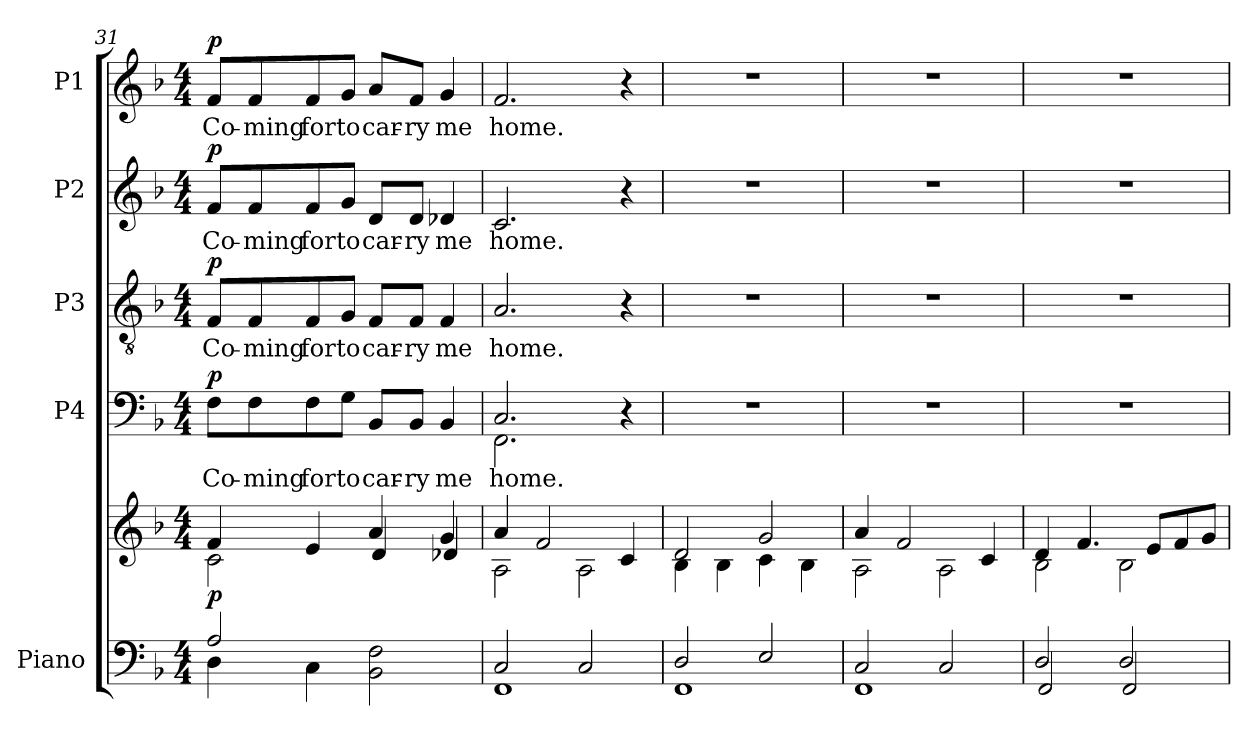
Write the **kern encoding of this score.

**kern	**kern	**dynam	**kern	**text	**dynam	**kern	**text	**dynam	**kern	**text	**dynam	**kern	**text	**dynam
*part5	*part5	*part5	*part4	*part4	*part4	*part3	*part3	*part3	*part2	*part2	*part2	*part1	*part1	*part1
*staff6	*staff5	*staff5/6	*staff4	*staff4	*staff4	*staff3	*staff3	*staff3	*staff2	*staff2	*staff2	*staff1	*staff1	*staff1
*I"Piano	*	*	*I"P4	*	*	*I"P3	*	*	*I"P2	*	*	*I"P1	*	*
*clefF4	*clefG2	*	*clefF4	*	*	*clefGv2	*	*	*clefG2	*	*	*clefG2	*	*
*	*	*	*	*	*	*ITrd7c12	*	*	*	*	*	*	*	*
*k[b-]	*k[b-]	*	*k[b-]	*	*	*k[b-]	*	*	*k[b-]	*	*	*k[b-]	*	*
*F:	*F:	*	*F:	*	*	*F:	*	*	*F:	*	*	*F:	*	*
*M4/4	*M4/4	*	*M4/4	*	*	*M4/4	*	*	*M4/4	*	*	*M4/4	*	*
=31	=31	=31	=31	=31	=31	=31	=31	=31	=31	=31	=31	=31	=31	=31
*^	*^	*	*	*	*	*	*	*	*	*	*	*	*	*
!	!	!	!	!	!	!LO:LY:b:color=#000000	!	!	!	!	!	!	!	!	!	!
*	*	*	*	*	*^	*	*	*	*	*	*	*	*	*	*	*
!	!	!	!	!	!	!	!	!	!	!LO:LY:b:color=#000000	!	!	!	!	!	!	!
!	!	!	!	!	!	!	!	!	!	!	!	!	!LO:LY:b:color=#000000	!	!	!	!
!	!	!	!	!	!	!	!	!	!	!	!	!	!	!	!	!LO:LY:b:color=#000000	!
2Ai/	4Di\	4fi/	2ci\	p	8Fi\L	2ryy	Co-	p	8FFi/L	Co-	p	8fi/L	Co-	p	8fi/L	Co-	p
!	!	!	!	!	!	!	!LO:LY:b:color=#000000	!	!	!	!	!	!	!	!	!	!
!	!	!	!	!	!	!	!	!	!	!LO:LY:b:color=#000000	!	!	!	!	!	!	!
!	!	!	!	!	!	!	!	!	!	!	!	!	!LO:LY:b:color=#000000	!	!	!	!
!	!	!	!	!	!	!	!	!	!	!	!	!	!	!	!	!LO:LY:b:color=#000000	!
.	.	.	.	.	8Fi\	.	-ming	.	8FFi/	-ming	.	8fi/	-ming	.	8fi/	-ming	.
!	!	!	!	!	!	!	!LO:LY:b:color=#000000	!	!	!	!	!	!	!	!	!	!
!	!	!	!	!	!	!	!	!	!	!LO:LY:b:color=#000000	!	!	!	!	!	!	!
!	!	!	!	!	!	!	!	!	!	!	!	!	!LO:LY:b:color=#000000	!	!	!	!
!	!	!	!	!	!	!	!	!	!	!	!	!	!	!	!	!LO:LY:b:color=#000000	!
.	4Ci\	4ei/	.	.	8Fi\	.	for	.	8FFi/	for	.	8fi/	for	.	8fi/	for	.
!	!	!	!	!	!	!	!LO:LY:b:color=#000000	!	!	!	!	!	!	!	!	!	!
!	!	!	!	!	!	!	!	!	!	!LO:LY:b:color=#000000	!	!	!	!	!	!	!
!	!	!	!	!	!	!	!	!	!	!	!	!	!LO:LY:b:color=#000000	!	!	!	!
!	!	!	!	!	!	!	!	!	!	!	!	!	!	!	!	!LO:LY:b:color=#000000	!
.	.	.	.	.	8Gi\J	.	to	.	8GGi/J	to	.	8gi/J	to	.	8gi/J	to	.
!	!	!	!	!	!	!	!LO:LY:b:color=#000000	!	!	!	!	!	!	!	!	!	!
!	!	!	!	!	!	!	!	!	!	!LO:LY:b:color=#000000	!	!	!	!	!	!	!
!	!	!	!	!	!	!	!	!	!	!	!	!	!LO:LY:b:color=#000000	!	!	!	!
!	!	!	!	!	!	!	!	!	!	!	!	!	!	!	!	!LO:LY:b:color=#000000	!
2BB-i\ 2Fi	2ryy	4ai/	4di/	.	8BB-i/L	2ryy	car-	.	8FFi/L	car-	.	8di/L	car-	.	8ai/L	car-	.
!	!	!	!	!	!	!	!LO:LY:b:color=#000000	!	!	!	!	!	!	!	!	!	!
!	!	!	!	!	!	!	!	!	!	!LO:LY:b:color=#000000	!	!	!	!	!	!	!
!	!	!	!	!	!	!	!	!	!	!	!	!	!LO:LY:b:color=#000000	!	!	!	!
!	!	!	!	!	!	!	!	!	!	!	!	!	!	!	!	!LO:LY:b:color=#000000	!
.	.	.	.	.	8BB-i/J	.	-ry	.	8FFi/J	-ry	.	8di/J	-ry	.	8fi/J	-ry	.
!	!	!	!	!	!	!	!LO:LY:b:color=#000000	!	!	!	!	!	!	!	!	!	!
!	!	!	!	!	!	!	!	!	!	!LO:LY:b:color=#000000	!	!	!	!	!	!	!
!	!	!	!	!	!	!	!	!	!	!	!	!	!LO:LY:b:color=#000000	!	!	!	!
!	!	!	!	!	!	!	!	!	!	!	!	!	!	!	!	!LO:LY:b:color=#000000	!
.	.	4gi/	4d-Xi/	.	4BB-i/	.	me	.	4FFi/	me	.	4d-Xi/	me	.	4gi/	me	.
=32	=32	=32	=32	=32	=32	=32	=32	=32	=32	=32	=32	=32	=32	=32	=32	=32	=32
!	!	!	!	!	!	!	!LO:LY:b:color=#000000	!	!	!	!	!	!	!	!	!	!
!	!	!	!	!	!	!	!	!	!	!LO:LY:b:color=#000000	!	!	!	!	!	!	!
!	!	!	!	!	!	!	!	!	!	!	!	!	!LO:LY:b:color=#000000	!	!	!	!
!	!	!	!	!	!	!	!	!	!	!	!	!	!	!	!	!LO:LY:b:color=#000000	!
2Ci/	1FFi	4ai/	2Ai\	.	2.Ci/	2.FFi\	home.	.	2.AAi/	home.	.	2.ci/	home.	.	2.fi/	home.	.
.	.	2fi/	.	.	.	.	.	.	.	.	.	.	.	.	.	.	.
2Ci/	.	.	2Ai\	.	.	.	.	.	.	.	.	.	.	.	.	.	.
.	.	4ci/	.	.	4r	4ryy	.	.	4r	.	.	4r	.	.	4r	.	.
*	*	*	*	*	*v	*v	*	*	*	*	*	*	*	*	*	*	*
=33	=33	=33	=33	=33	=33	=33	=33	=33	=33	=33	=33	=33	=33	=33	=33	=33
2Di/	1FFi	2di/	4B-i\	.	1r	.	.	1r	.	.	1r	.	.	1r	.	.
.	.	.	4B-i\	.	.	.	.	.	.	.	.	.	.	.	.	.
2Ei/	.	2gi/	4ci\	.	.	.	.	.	.	.	.	.	.	.	.	.
.	.	.	4B-i\	.	.	.	.	.	.	.	.	.	.	.	.	.
=34	=34	=34	=34	=34	=34	=34	=34	=34	=34	=34	=34	=34	=34	=34	=34	=34
2Ci/	1FFi	4ai/	2Ai\	.	1r	.	.	1r	.	.	1r	.	.	1r	.	.
.	.	2fi/	.	.	.	.	.	.	.	.	.	.	.	.	.	.
2Ci/	.	.	2Ai\	.	.	.	.	.	.	.	.	.	.	.	.	.
.	.	4ci/	.	.	.	.	.	.	.	.	.	.	.	.	.	.
=35	=35	=35	=35	=35	=35	=35	=35	=35	=35	=35	=35	=35	=35	=35	=35	=35
2Di/	2FFi/	4di/	2B-i\	.	1r	.	.	1r	.	.	1r	.	.	1r	.	.
.	.	4.fi/	.	.	.	.	.	.	.	.	.	.	.	.	.	.
2Di/	2FFi/	.	2B-i\	.	.	.	.	.	.	.	.	.	.	.	.	.
.	.	8ei/L	.	.	.	.	.	.	.	.	.	.	.	.	.	.
.	.	8fi/	.	.	.	.	.	.	.	.	.	.	.	.	.	.
.	.	8gi/J	.	.	.	.	.	.	.	.	.	.	.	.	.	.
*v	*v	*	*	*	*	*	*	*	*	*	*	*	*	*	*	*
*	*v	*v	*	*	*	*	*	*	*	*	*	*	*	*	*
=	=	=	=	=	=	=	=	=	=	=	=	=	=	=
*-	*-	*-	*-	*-	*-	*-	*-	*-	*-	*-	*-	*-	*-	*-
